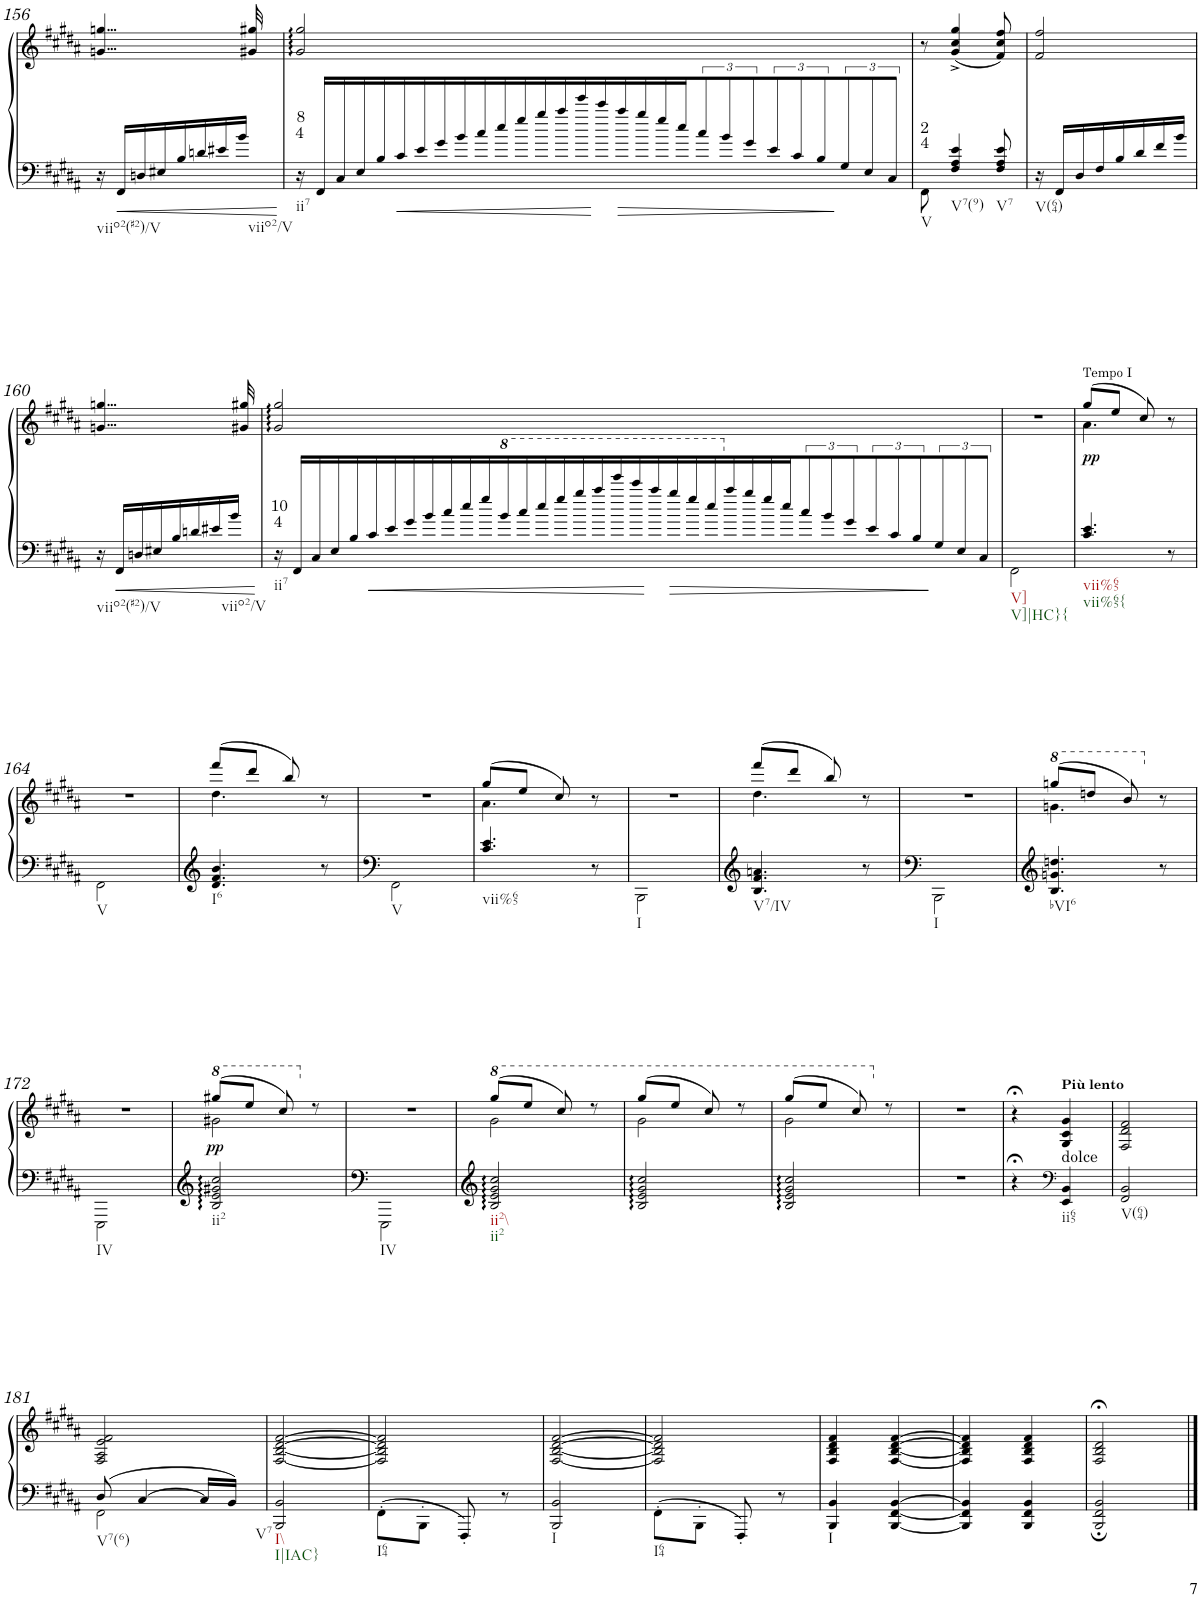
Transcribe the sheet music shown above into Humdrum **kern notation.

**kern	**kern	**dynam
*part1	*part1	*part1
*staff2	*staff1	*staff1/2
*I"Piano	*	*
*I'Pno.	*	*
!!LO:PB:g=z
*clefG2	*clefG2	*
*k[f#c#g#d#a#]	*k[f#c#g#d#a#]	*
*M2/4	*M2/4	*
=156	=156	=156
!LO:TX:b:t=viio2(#2)/V	!	!
16r	4...gn/ 4...ggn/	.
16FF#/LL	.	.
16Dn/	.	.
16E#X/	.	.
16B/	.	.
16dn/	.	.
16e#X/	.	.
!LO:TX:b:t=viio2/V	!	!
16b/JJ	.	.
.	32g#X/ 32gg#X/	.
=157	=157	=157
!LO:TX:a:t=8	!	!
!LO:TX:a:t=4	!	!
!LO:TX:b:t=ii7	!	!
16r	2g#/ 2gg#/	.
16FF#/LL	.	.
16C#/	.	.
16E/	.	.
16B/	.	.
16c#/	.	.
16e/	.	.
16g#/	.	.
16b/	1.ryy	.
16cc#/	.	.
16ee/	.	.
16gg#/	.	.
16bb/	.	.
16ccc#/	.	.
16ggg#/	.	.
16eee/	.	.
16ccc#/	.	.
16bb/	.	.
16gg#/	.	.
16ee/J	.	.
12cc#/	.	.
12b/	.	.
12g#/	.	.
12e/	.	.
12c#/	.	.
12B/	.	.
12G#/	.	.
12E/	.	.
12C#/J	.	.
=158	=158	=158
!LO:TX:a:t=4	!	!
!LO:TX:a:t=2	!	!
!LO:TX:b:t=V	!	!
8FF#\	8r	.
!LO:TX:b:t=V7(9)	!	!
4F#/ 4A#/ 4e/	(4g#/^ 4cc#/^ 4gg#/^	.
!LO:TX:b:t=V7	!	!
8F#/ 8A#/ 8e/	8f#/ 8cc#/ 8ff#/)	.
=159	=159	=159
!LO:TX:b:t=V(64)	!	!
16r	2f#/ 2ff#/	.
16FF#/LL	.	.
16D#/	.	.
16F#/	.	.
16B/	.	.
16d#/	.	.
16f#/	.	.
16b/JJ	.	.
!!LO:LB:g=z
=160	=160	=160
!LO:TX:b:t=viio2(#2)/V	!	!
16r	4...gn/ 4...ggn/	.
16FF#/LL	.	.
16Dn/	.	.
16E#X/	.	.
16B/	.	.
16dn/	.	.
16e#X/	.	.
!LO:TX:b:t=viio2/V	!	!
16b/JJ	.	.
.	32g#X/ 32gg#X/	.
=161	=161	=161
!LO:TX:a:t=10	!	!
!LO:TX:a:t=4	!	!
!LO:TX:b:t=ii7	!	!
16r	2g#/ 2gg#/	.
16FF#/LL	.	.
16C#/	.	.
16E/	.	.
16B/	.	.
16c#/	.	.
16e/	.	.
16g#/	.	.
16b/	0ryy	.
16cc#/	.	.
16ee/	.	.
16gg#/	.	.
*8va	*	*
16bb/	.	.
16ccc#/	.	.
16eee/	.	.
16ggg#/	.	.
16bbb/	.	.
16cccc#/	.	.
16gggg#/	.	.
16eeee/	.	.
16cccc#/	.	.
16bbb/	.	.
16ggg#/	.	.
16eee/	.	.
*X8va	*	*
16ccc#/	.	.
16bb/	.	.
16gg#/	.	.
16ee/J	.	.
12cc#/	.	.
12b/	.	.
12g#/	.	.
12e/	.	.
12c#/	.	.
12B/	.	.
12G#/	.	.
12E/	.	.
12C#/J	.	.
=162	=162	=162
!LO:TX:b:t=V]	!	!
!LO:TX:b:t=V]|HC}{	!	!
2FF#\	2r	.
=163	=163	=163
*	*^	*
!	!LO:TX:a:t=Tempo I	!	!
!LO:TX:b:t=vii%65	!	!	!
!LO:TX:b:t=vii%65{	!	!	!
!	!	!	!LO:DY:b
4.c#/ 4.e/	(8gg#/L	4.a#\	pp
.	8ee/J	.	.
.	8cc#/)	.	.
8r	8r	8ryy	.
!!LO:LB:g=z
=164	=164	=164	=164
!LO:TX:b:t=V	!	!	!
*	*v	*v	*
2FF#\	2r	.
=165	=165	=165
*	*^	*
!LO:TX:b:t=I6	!	!	!
4.d#/ 4.f#/ 4.b/	(8fff#/L	4.dd#\	.
.	8ddd#/J	.	.
.	8bb/)	.	.
8r	8r	8ryy	.
=166	=166	=166	=166
!LO:TX:b:t=V	!	!	!
*	*v	*v	*
2FF#\	2r	.
=167	=167	=167
*	*^	*
!LO:TX:b:t=vii%65	!	!	!
4.c#/ 4.e/	(8gg#/L	4.a#\	.
.	8ee/J	.	.
.	8cc#/)	.	.
8r	8r	8ryy	.
=168	=168	=168	=168
!LO:TX:b:t=I	!	!	!
*	*v	*v	*
2BBB\	2r	.
=169	=169	=169
*	*^	*
!LO:TX:b:t=V7/IV	!	!	!
4.B/ 4.f#/ 4.an/	(8fff#/L	4.dd#\	.
.	8ddd#/J	.	.
.	8bb/)	.	.
8r	8r	8ryy	.
=170	=170	=170	=170
!LO:TX:b:t=I	!	!	!
*	*v	*v	*
2BBB\	2r	.
=171	=171	=171
*	*8va	*
*	*^	*
!LO:TX:b:t=bVI6	!	!	!
4.B/ 4.gn/ 4.ddn/	(8gggn/L	4.ggn\	.
.	8dddn/J	.	.
.	8bb/)	.	.
*	*X8va	*	*
8r	8r	8ryy	.
!!LO:LB:g=z
=172	=172	=172	=172
!LO:TX:b:t=IV	!	!	!
*	*v	*v	*
2EEE\	2r	.
=173	=173	=173
*	*8va	*
*	*^	*
!LO:TX:b:t=ii2	!	!	!
!	!	!	!LO:DY:b
2B/ 2e/ 2g#X/ 2cc#/	(8ggg#X/L	2gg#X\	pp
.	8eee/J	.	.
.	8ccc#/)	.	.
*	*X8va	*	*
.	8r	.	.
*	*v	*v	*
=174	=174	=174
!LO:TX:b:t=IV	!	!
2EEE\	2r	.
=175	=175	=175
*	*8va	*
*	*^	*
!LO:TX:b:t=ii2\\	!	!	!
!LO:TX:b:t=ii2	!	!	!
2B/ 2e/ 2g#/ 2cc#/	(8ggg#/L	2gg#\	.
.	8eee/J	.	.
.	8ccc#/)	.	.
.	8r	.	.
=176	=176	=176	=176
2B/ 2e/ 2g#/ 2cc#/	(8ggg#/L	2gg#\	.
.	8eee/J	.	.
.	8ccc#/)	.	.
.	8r	.	.
=177	=177	=177	=177
2B/ 2e/ 2g#/ 2cc#/	(8ggg#/L	2gg#\	.
.	8eee/J	.	.
.	8ccc#/)	.	.
*	*X8va	*	*
.	8r	.	.
*	*v	*v	*
=178	=178	=178
2r	2r	.
=179	=179	=179
4r;<	4r;<	.
*clefF4	*	*
!	!LO:TX:b:t=dolce	!
!	!LO:TX:a:B:t=Più lento	!
!LO:TX:b:t=ii65	!	!
4EE/ 4BB/	4G#/ 4c#/ 4g#/	.
=180	=180	=180
!LO:TX:b:t=V(64)	!	!
2FF#/ 2BB/	2F#/ 2d#/ 2f#/	.
!!LO:LB:g=z
=181	=181	=181
*^	*	*
!LO:TX:b:t=V7(6)	!	!	!
8D#/	2FF#\	2F#/ 2A#/ 2e/ 2f#/	.
[4C#/	.	.	.
16C#/LL]	.	.	.
!LO:TX:b:t=V7	!	!	!
16BB/JJ	.	.	.
*v	*v	*	*
=182	=182	=182
!LO:TX:b:t=I\\	!	!
!LO:TX:b:t=I|IAC}	!	!
2BBB/ 2BB/	[2F#/ [2B/ [2d#/ [2f#/	.
=183	=183	=183
!LO:TX:b:t=I64	!	!
8FF#'\L	2F#/] 2B/] 2d#/] 2f#/]	.
8BBB'\J	.	.
8FFF#'/	.	.
8r	.	.
=184	=184	=184
!LO:TX:b:t=I	!	!
2BBB/ 2BB/	[2F#/ [2B/ [2d#/ [2f#/	.
=185	=185	=185
!LO:TX:b:t=I64	!	!
8FF#'\L	2F#/] 2B/] 2d#/] 2f#/]	.
8BBB'\J	.	.
8FFF#'/	.	.
8r	.	.
=186	=186	=186
!LO:TX:b:t=I	!	!
4BBB/ 4BB/	4F#/ 4B/ 4d#/ 4f#/	.
[4BBB/ [4FF#/ [4BB/	[4F#/ [4B/ [4d#/ [4f#/	.
=187	=187	=187
4BBB/] 4FF#/] 4BB/]	4F#/] 4B/] 4d#/] 4f#/]	.
4BBB/ 4FF#/ 4BB/	4F#/ 4B/ 4d#/ 4f#/	.
=188	=188	=188
2BBB/; 2FF#/; 2BB/;	2F#/;< 2B/;< 2d#/;<	.
==	==	==
*-	*-	*-
